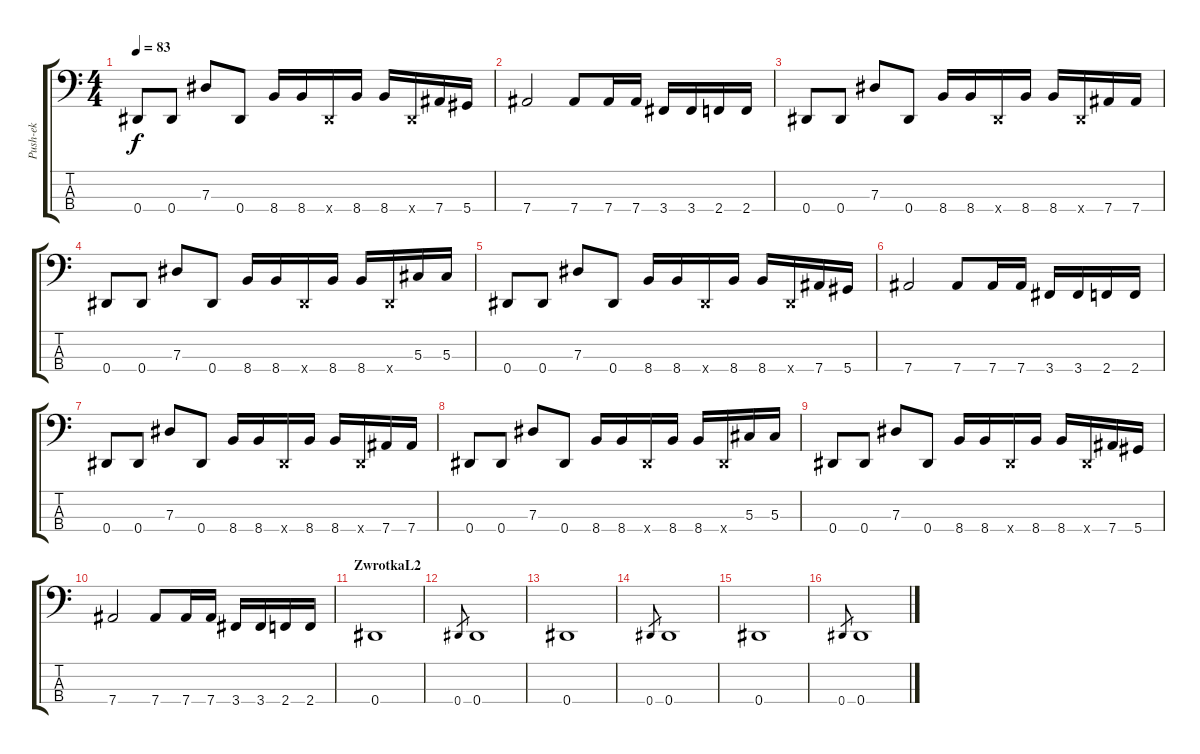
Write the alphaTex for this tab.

\track ("Push-ek" "Push-ek") {instrument electricbasspick}
\staff {score tabs}
\tuning (Gb2 Db2 Ab1 Eb1) {hide}
\ts (4 4)
\tempo 83
\clef f4
\ks c
0.4.8{dy f} 0.4.8 7.3.8 0.4.8 8.4.16 8.4.16 0.4{x}.16 8.4.16 8.4.16 0.4{x}.16 7.4.16 5.4.16 |
7.4.2 7.4.8 7.4.16 7.4.16 3.4.16 3.4.16 2.4.16 2.4.16 |
0.4.8 0.4.8 7.3.8 0.4.8 8.4.16 8.4.16 0.4{x}.16 8.4.16 8.4.16 0.4{x}.16 7.4.16 7.4.16 |
0.4.8 0.4.8 7.3.8 0.4.8 8.4.16 8.4.16 0.4{x}.16 8.4.16 8.4.16 0.4{x}.16 5.3.16 5.3.16 |
0.4.8 0.4.8 7.3.8 0.4.8 8.4.16 8.4.16 0.4{x}.16 8.4.16 8.4.16 0.4{x}.16 7.4.16 5.4.16 |
7.4.2 7.4.8 7.4.16 7.4.16 3.4.16 3.4.16 2.4.16 2.4.16 |
0.4.8 0.4.8 7.3.8 0.4.8 8.4.16 8.4.16 0.4{x}.16 8.4.16 8.4.16 0.4{x}.16 7.4.16 7.4.16 |
0.4.8 0.4.8 7.3.8 0.4.8 8.4.16 8.4.16 0.4{x}.16 8.4.16 8.4.16 0.4{x}.16 5.3.16 5.3.16 |
0.4.8 0.4.8 7.3.8 0.4.8 8.4.16 8.4.16 0.4{x}.16 8.4.16 8.4.16 0.4{x}.16 7.4.16 5.4.16 |
7.4.2 7.4.8 7.4.16 7.4.16 3.4.16 3.4.16 2.4.16 2.4.16 |
\section ("" "ZwrotkaL2")
0.4.1 |
0.4.8{gr} 0.4.1 |
0.4.1 |
0.4.8{gr} 0.4.1 |
0.4.1 |
0.4.8{gr} 0.4.1
